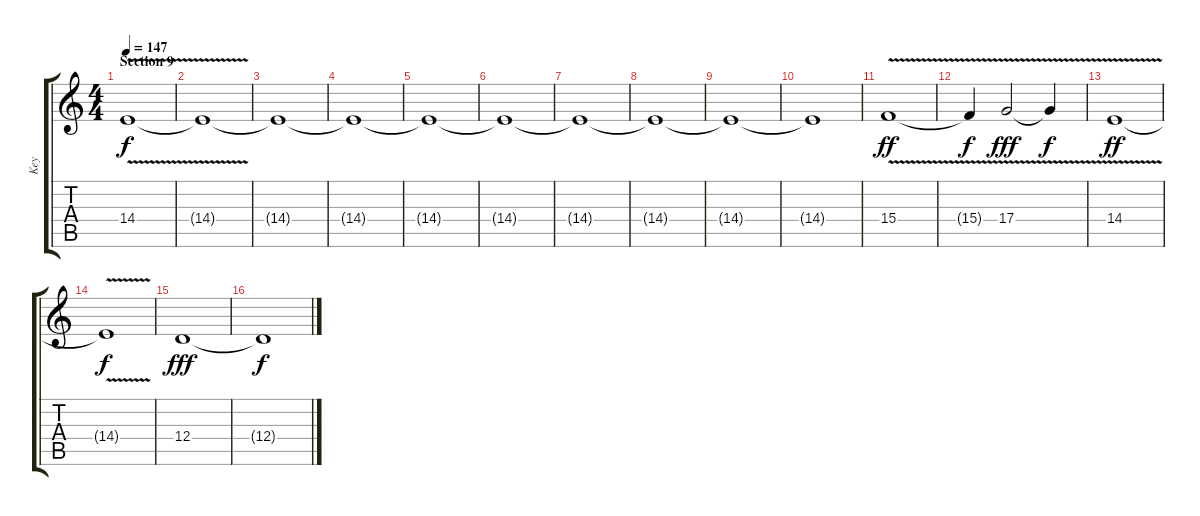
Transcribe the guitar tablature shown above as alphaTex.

\track ("Key" "Key") {instrument fx6goblins}
\staff {score tabs}
\tuning (E4 B3 G3 D3 A2 E2) {hide}
\ts (4 4)
\section ("" "Section 9")
\tempo 147
\clef g2
\ks c
14.4{v}.1{dy f volume 13} |
14.4{t}.1 |
14.4{t}.1 |
14.4{t}.1 |
14.4{t}.1 |
14.4{t}.1 |
14.4{t}.1 |
14.4{t}.1 |
14.4{t}.1 |
14.4{t}.1 |
15.4{v}.1{dy ff volume 13} |
15.4{t}.4{dy f} 17.4{v}.2{dy fff} 17.4{t}.4{dy f} |
14.4{v}.1{dy ff} |
14.4{t}.1{dy f} |
12.4.1{dy fff} |
12.4{t}.1{dy f}
